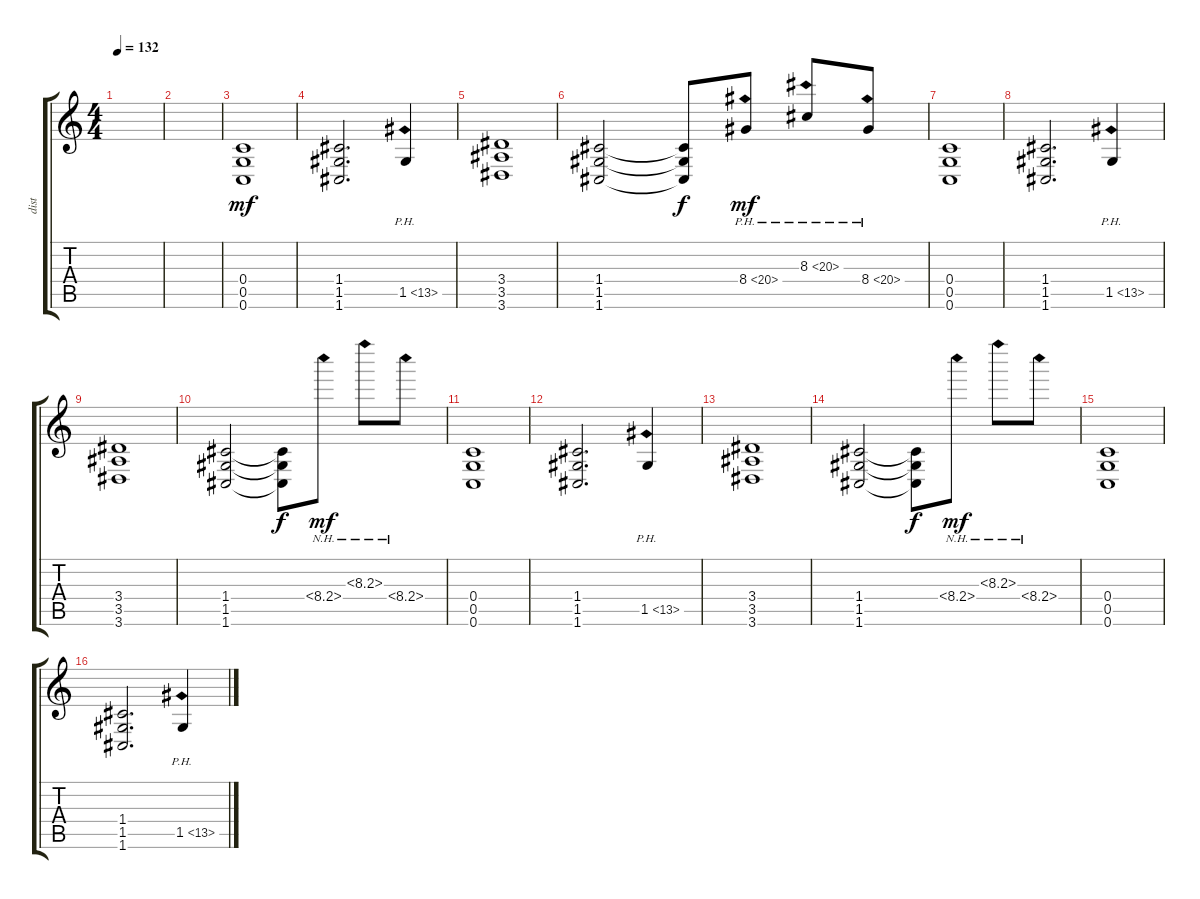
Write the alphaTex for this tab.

\track ("dist" "dist") {instrument distortionguitar}
\staff {score tabs}
\tuning (D4 A3 F3 C3 G2 C2) {hide}
\ts (4 4)
\tempo 132
\clef g2
\ks c
|
|
(0.4 0.5 0.6).1{dy mf} |
(1.4 1.5 1.6).2{d} 1.5{ph 12}.4 |
(3.4 3.5 3.6).1 |
(1.4 1.5 1.6).2 (1.4{t} 1.5{t} 1.6{t}).8{dy f} 8.4{ph 12}.8{dy mf} 8.3{ph 12}.8 8.4{ph 12}.8 |
(0.4 0.5 0.6).1 |
(1.4 1.5 1.6).2{d} 1.5{ph 12}.4 |
(3.4 3.5 3.6).1 |
(1.4 1.5 1.6).2 (1.4{t} 1.5{t} 1.6{t}).8{dy f} 8.4{nh}.8{dy mf} 8.3{nh}.8 8.4{nh}.8 |
(0.4 0.5 0.6).1 |
(1.4 1.5 1.6).2{d} 1.5{ph 12}.4 |
(3.4 3.5 3.6).1 |
(1.4 1.5 1.6).2 (1.4{t} 1.5{t} 1.6{t}).8{dy f} 8.4{nh}.8{dy mf} 8.3{nh}.8 8.4{nh}.8 |
(0.4 0.5 0.6).1 |
(1.4 1.5 1.6).2{d} 1.5{ph 12}.4
